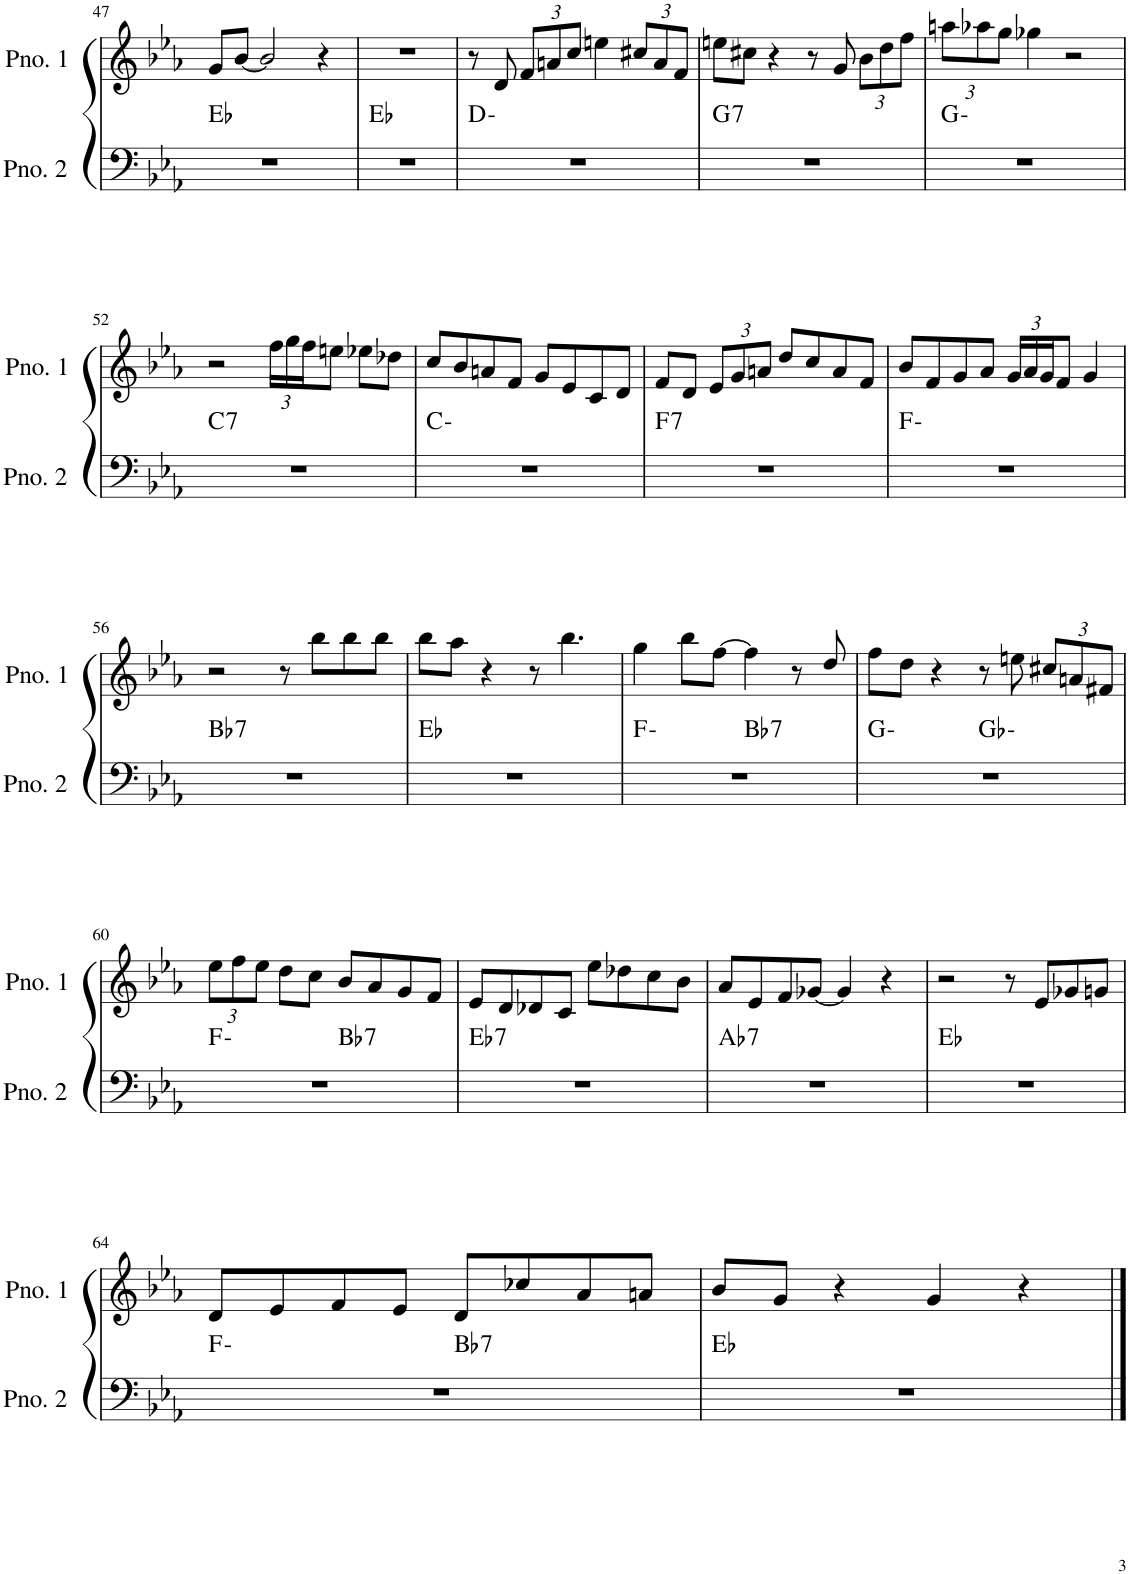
**kern	**harte	**kern
*part2	*part2	*part1
*staff2	*	*staff1
*I"ピアノ 2	*	*I"ピアノ 1
!!LO:PB:g=z
*clefF4	*	*clefG2
*k[b-e-a-]	*	*k[b-e-a-]
*M4/4	*	*M4/4
=47	=47	=47
1r	Eb:maj	8g/L
.	.	[8b-/J
.	.	2b-/]
.	.	4r
=48	=48	=48
1r	Eb:maj	1r
=49	=49	=49
1r	D:min	8r
.	.	8d/
*	*	*Xbrackettup
.	.	12f/L
.	.	12an/
.	.	12cc/J
.	.	4een\
.	.	12cc#X/L
.	.	12a/
.	.	12f/J
=50	=50	=50
!	!LO:H:kt=7	!
1r	G:7	8een\L
.	.	8cc#X\J
.	.	4r
.	.	8r
.	.	8g/
.	.	12b-\L
.	.	12dd\
.	.	12ff\J
=51	=51	=51
1r	G:min	12aan\L
.	.	12aa-X\
.	.	12gg\J
.	.	4gg-X\
.	.	2r
!!LO:LB:g=z
=52	=52	=52
!	!LO:H:kt=7	!
1r	C:7	2r
.	.	24ff\LL
.	.	24gg\
.	.	24ff\J
.	.	8een\J
.	.	8ee-X\L
.	.	8dd-X\J
=53	=53	=53
1r	C:min	8cc/L
.	.	8b-/
.	.	8an/
.	.	8f/J
.	.	8g/L
.	.	8e-/
.	.	8c/
.	.	8d/J
=54	=54	=54
!	!LO:H:kt=7	!
1r	F:7	8f/L
.	.	8d/J
.	.	12e-/L
.	.	12g/
.	.	12an/J
.	.	8dd/L
.	.	8cc/
.	.	8a/
.	.	8f/J
=55	=55	=55
1r	F:min	8b-/L
.	.	8f/
.	.	8g/
.	.	8a-/J
.	.	24g/LL
.	.	24a-/
.	.	24g/J
.	.	8f/J
.	.	4g/
!!LO:LB:g=z
=56	=56	=56
!	!LO:H:kt=7	!
1r	Bb:7	2r
.	.	8r
.	.	8bb-\L
.	.	8bb-\
.	.	8bb-\J
=57	=57	=57
1r	Eb:maj	8bb-\L
.	.	8aa-\J
.	.	4r
.	.	8r
.	.	4.bb-\
=58	=58	=58
*^	*	*
1r	2ryy	F:min	4gg\
.	.	.	8bb-\L
.	.	.	[8ff\J
!	!	!LO:H:kt=7	!
.	2ryy	Bb:7	4ff\]
.	.	.	8r
.	.	.	8dd/
=59	=59	=59	=59
1r	2ryy	G:min	8ff\L
.	.	.	8dd\J
.	.	.	4r
.	2ryy	Gb:min	8r
.	.	.	8een\
.	.	.	12cc#X/L
.	.	.	12an/
.	.	.	12f#X/J
!!LO:LB:g=z
=60	=60	=60	=60
1r	2ryy	F:min	12ee-\L
.	.	.	12ff\
.	.	.	12ee-\J
.	.	.	8dd\L
.	.	.	8cc\J
!	!	!LO:H:kt=7	!
.	2ryy	Bb:7	8b-/L
.	.	.	8a-/
.	.	.	8g/
.	.	.	8f/J
=61	=61	=61	=61
!	!	!LO:H:kt=7	!
*v	*v	*	*
1r	Eb:7	8e-/L
.	.	8d/
.	.	8d-X/
.	.	8c/J
.	.	8ee-\L
.	.	8dd-X\
.	.	8cc\
.	.	8b-\J
=62	=62	=62
!	!LO:H:kt=7	!
1r	Ab:7	8a-/L
.	.	8e-/
.	.	8f/
.	.	[8g-X/J
.	.	4g-/]
.	.	4r
=63	=63	=63
1r	Eb:maj	2r
.	.	8r
.	.	8e-/L
.	.	8g-X/
.	.	8gn/J
!!LO:LB:g=z
=64	=64	=64
*^	*	*
1r	2ryy	F:min	8d/L
.	.	.	8e-/
.	.	.	8f/
.	.	.	8e-/J
!	!	!LO:H:kt=7	!
.	2ryy	Bb:7	8d/L
.	.	.	8cc-X/
.	.	.	8a-/
.	.	.	8an/J
*v	*v	*	*
=65	=65	=65
1r	Eb:maj	8b-/L
.	.	8g/J
.	.	4r
.	.	4g/
.	.	4r
==	==	==
*-	*-	*-
